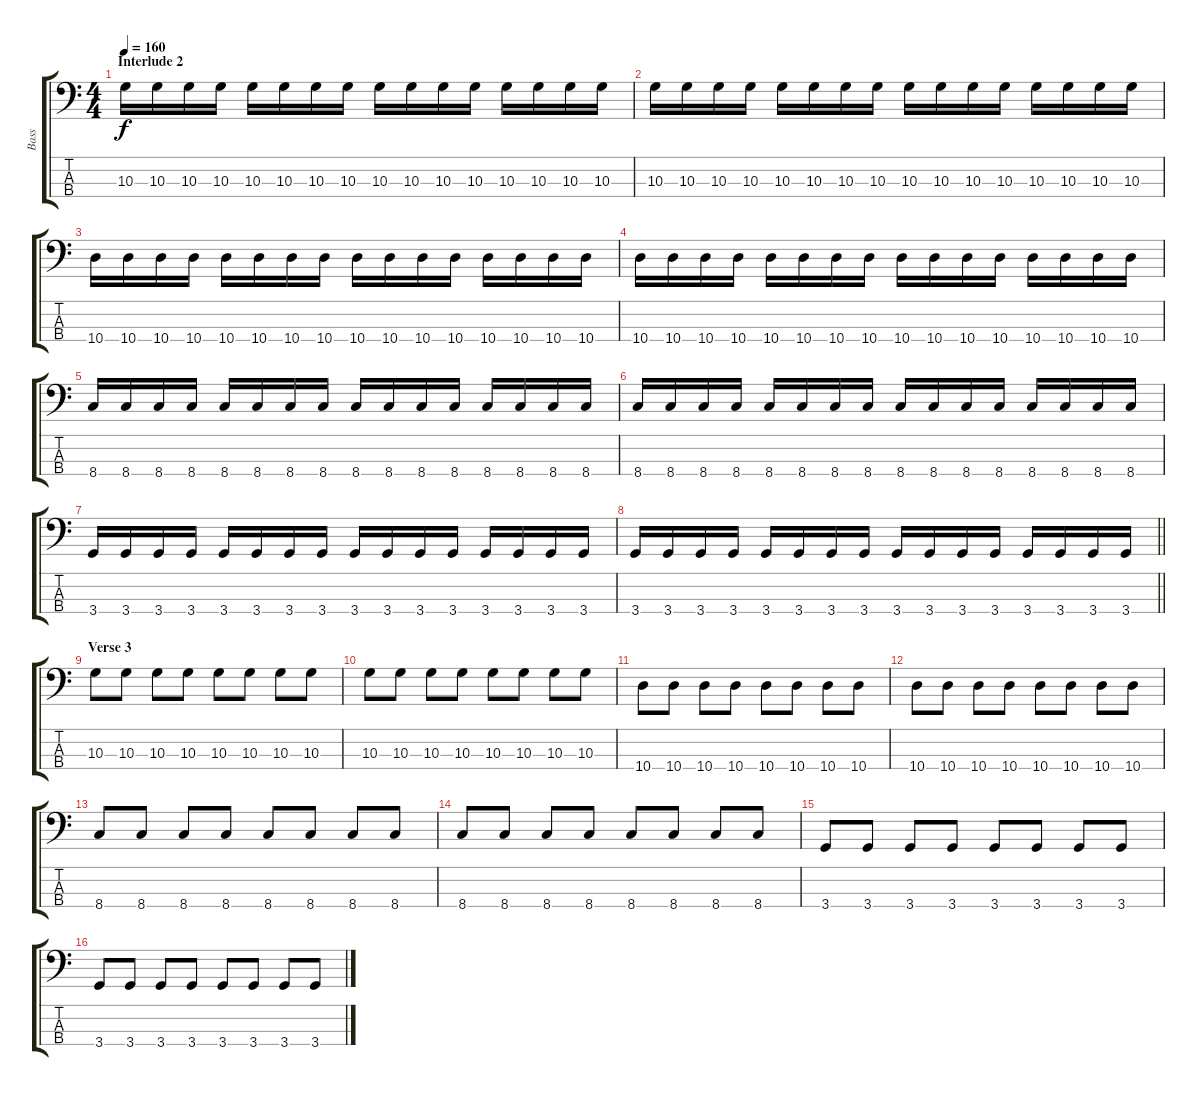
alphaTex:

\track ("Bass" "Bass") {instrument electricbassfinger}
\staff {score tabs}
\tuning (G2 D2 A1 E1) {hide}
\ts (4 4)
\section ("" "Interlude 2")
\tempo 160
\clef f4
\ks c
10.3.16{dy f} 10.3.16 10.3.16 10.3.16 10.3.16 10.3.16 10.3.16 10.3.16 10.3.16 10.3.16 10.3.16 10.3.16 10.3.16 10.3.16 10.3.16 10.3.16 |
10.3.16 10.3.16 10.3.16 10.3.16 10.3.16 10.3.16 10.3.16 10.3.16 10.3.16 10.3.16 10.3.16 10.3.16 10.3.16 10.3.16 10.3.16 10.3.16 |
10.4.16 10.4.16 10.4.16 10.4.16 10.4.16 10.4.16 10.4.16 10.4.16 10.4.16 10.4.16 10.4.16 10.4.16 10.4.16 10.4.16 10.4.16 10.4.16 |
10.4.16 10.4.16 10.4.16 10.4.16 10.4.16 10.4.16 10.4.16 10.4.16 10.4.16 10.4.16 10.4.16 10.4.16 10.4.16 10.4.16 10.4.16 10.4.16 |
8.4.16 8.4.16 8.4.16 8.4.16 8.4.16 8.4.16 8.4.16 8.4.16 8.4.16 8.4.16 8.4.16 8.4.16 8.4.16 8.4.16 8.4.16 8.4.16 |
8.4.16 8.4.16 8.4.16 8.4.16 8.4.16 8.4.16 8.4.16 8.4.16 8.4.16 8.4.16 8.4.16 8.4.16 8.4.16 8.4.16 8.4.16 8.4.16 |
3.4.16 3.4.16 3.4.16 3.4.16 3.4.16 3.4.16 3.4.16 3.4.16 3.4.16 3.4.16 3.4.16 3.4.16 3.4.16 3.4.16 3.4.16 3.4.16 |
\barLineRight lightlight
3.4.16 3.4.16 3.4.16 3.4.16 3.4.16 3.4.16 3.4.16 3.4.16 3.4.16 3.4.16 3.4.16 3.4.16 3.4.16 3.4.16 3.4.16 3.4.16 |
\section ("" "Verse 3")
10.3.8 10.3.8 10.3.8 10.3.8 10.3.8 10.3.8 10.3.8 10.3.8 |
10.3.8 10.3.8 10.3.8 10.3.8 10.3.8 10.3.8 10.3.8 10.3.8 |
10.4.8 10.4.8 10.4.8 10.4.8 10.4.8 10.4.8 10.4.8 10.4.8 |
10.4.8 10.4.8 10.4.8 10.4.8 10.4.8 10.4.8 10.4.8 10.4.8 |
8.4.8 8.4.8 8.4.8 8.4.8 8.4.8 8.4.8 8.4.8 8.4.8 |
8.4.8 8.4.8 8.4.8 8.4.8 8.4.8 8.4.8 8.4.8 8.4.8 |
3.4.8 3.4.8 3.4.8 3.4.8 3.4.8 3.4.8 3.4.8 3.4.8 |
3.4.8 3.4.8 3.4.8 3.4.8 3.4.8 3.4.8 3.4.8 3.4.8
